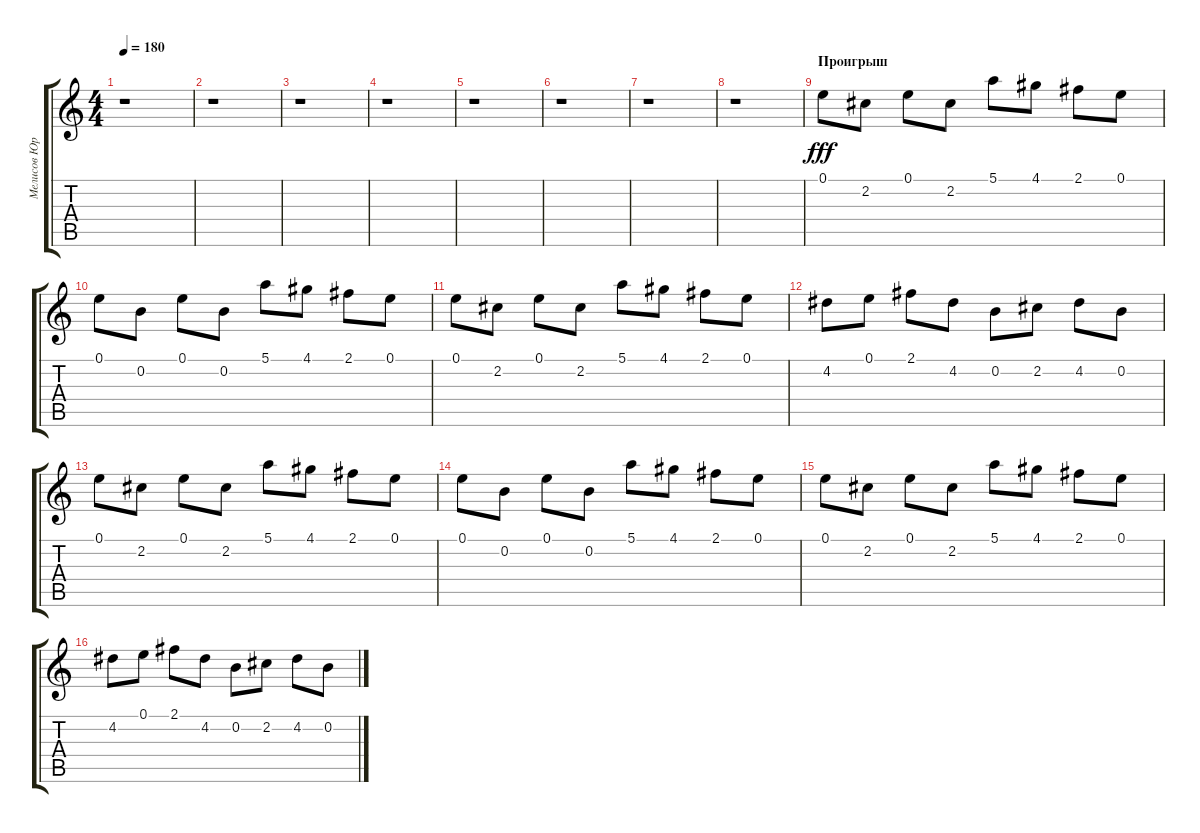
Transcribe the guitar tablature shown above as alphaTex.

\track ("Мелисов Юрий" "Мелисов Юр") {instrument overdrivenguitar}
\staff {score tabs}
\tuning (E4 B3 G3 D3 A2 E2) {hide}
\ts (4 4)
\tempo 180
\clef g2
\ks c
r.1{dy fff} |
r.1 |
r.1 |
r.1 |
r.1 |
r.1 |
r.1 |
r.1 |
\section ("" "Проигрыш")
0.1.8 2.2.8 0.1.8 2.2.8 5.1.8 4.1.8 2.1.8 0.1.8 |
0.1.8 0.2.8 0.1.8 0.2.8 5.1.8 4.1.8 2.1.8 0.1.8 |
0.1.8 2.2.8 0.1.8 2.2.8 5.1.8 4.1.8 2.1.8 0.1.8 |
4.2.8 0.1.8 2.1.8 4.2.8 0.2.8 2.2.8 4.2.8 0.2.8 |
0.1.8 2.2.8 0.1.8 2.2.8 5.1.8 4.1.8 2.1.8 0.1.8 |
0.1.8 0.2.8 0.1.8 0.2.8 5.1.8 4.1.8 2.1.8 0.1.8 |
0.1.8 2.2.8 0.1.8 2.2.8 5.1.8 4.1.8 2.1.8 0.1.8 |
4.2.8 0.1.8 2.1.8 4.2.8 0.2.8 2.2.8 4.2.8 0.2.8
